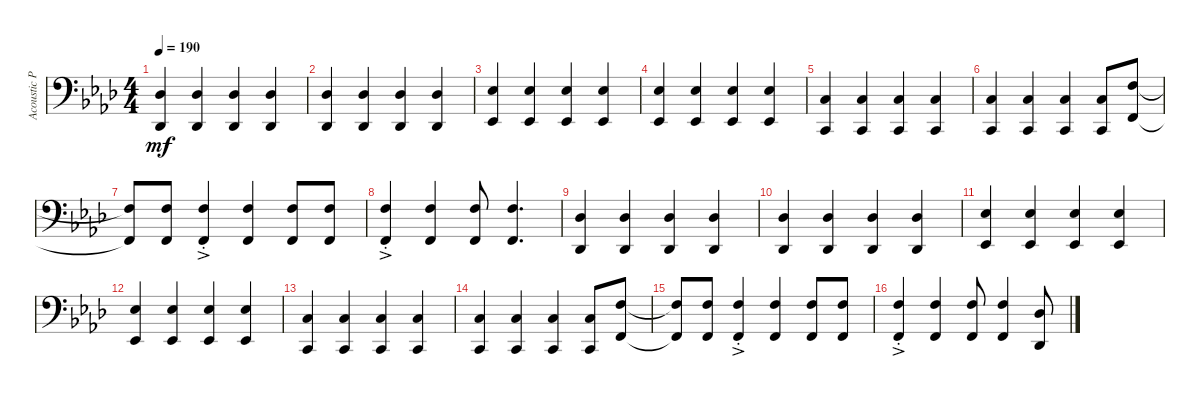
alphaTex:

\track ("Acoustic Piano (Staff 2)" "Acoustic P") {instrument violin}
\staff {score}
\tuning (E4 B3 G3 D3 A2 E2 B1) {hide}
\ts (4 4)
\tempo 190
\clef f4
\ks ab
(4.5 2.7).4{dy mf} (4.5 2.7).4 (4.5 2.7).4 (4.5 2.7).4 |
(4.5 2.7).4 (4.5 2.7).4 (4.5 2.7).4 (4.5 2.7).4 |
(1.4 4.7).4 (1.4 4.7).4 (1.4 4.7).4 (1.4 4.7).4 |
(1.4 4.7).4 (1.4 4.7).4 (1.4 4.7).4 (1.4 4.7).4 |
(3.5 1.7).4 (3.5 1.7).4 (3.5 1.7).4 (3.5 1.7).4 |
(3.5 1.7).4 (3.5 1.7).4 (3.5 1.7).4 (3.5 1.7).8 (3.4 1.6).8 |
(3.4{t} 1.6{t}).8 (3.4 1.6).8 (3.4{ac st} 1.6{ac st}).4 (3.4 1.6).4 (3.4 1.6).8 (3.4 1.6).8 |
(3.4{ac st} 1.6{ac st}).4 (3.4 1.6).4 (3.4 1.6).8 (3.4 1.6).4{d} |
(4.5 2.7).4 (4.5 2.7).4 (4.5 2.7).4 (4.5 2.7).4 |
(4.5 2.7).4 (4.5 2.7).4 (4.5 2.7).4 (4.5 2.7).4 |
(1.4 4.7).4 (1.4 4.7).4 (1.4 4.7).4 (1.4 4.7).4 |
(1.4 4.7).4 (1.4 4.7).4 (1.4 4.7).4 (1.4 4.7).4 |
(3.5 1.7).4 (3.5 1.7).4 (3.5 1.7).4 (3.5 1.7).4 |
(3.5 1.7).4 (3.5 1.7).4 (3.5 1.7).4 (3.5 1.7).8 (3.4 1.6).8 |
(3.4{t} 1.6{t}).8 (3.4 1.6).8 (3.4{ac st} 1.6{ac st}).4 (3.4 1.6).4 (3.4 1.6).8 (3.4 1.6).8 |
(3.4{ac st} 1.6{ac st}).4 (3.4 1.6).4 (3.4 1.6).8 (3.4 1.6).4 (4.5 2.7).8
